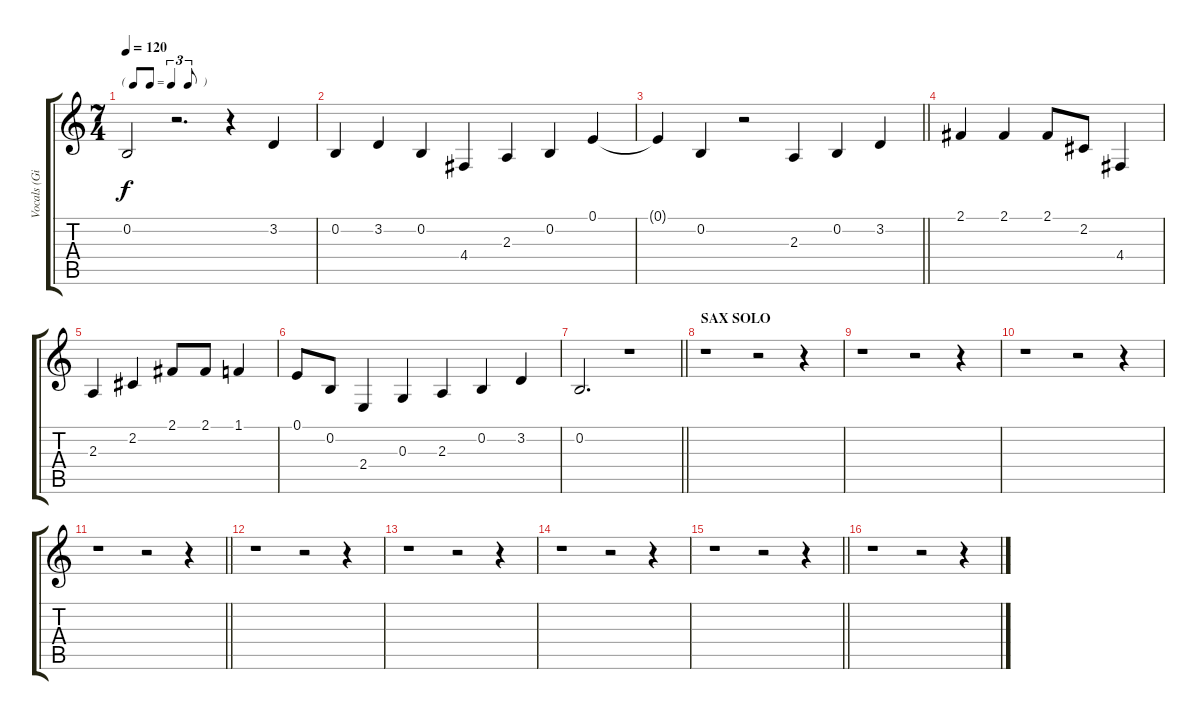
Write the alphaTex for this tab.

\track ("Vocals (Gilmour)" "Vocals (Gi") {instrument lead6voice}
\staff {score tabs}
\tuning (E4 B3 G3 D3 A2 E2) {hide}
\ts (7 4)
\tf triplet8th
\tempo 120
\clef g2
\ks c
0.2.2{dy f} r.2{d} r.4 3.2.4 |
0.2.4 3.2.4 0.2.4 4.4.4 2.3.4 0.2.4 0.1.4 |
\barLineRight lightlight
0.1{t}.4 0.2.4 r.2 2.3.4 0.2.4 3.2.4 |
2.1.4 2.1.4 2.1.8 2.2.8 4.4.4 |
2.3.4 2.2.4 2.1.8 2.1.8 1.1.4 |
0.1.8 0.2.8 2.4.4 0.3.4 2.3.4 0.2.4 3.2.4 |
\barLineRight lightlight
0.2.2{d} r.1 |
\section ("" "SAX SOLO")
r.1 r.2 r.4 |
r.1 r.2 r.4 |
r.1 r.2 r.4 |
\barLineRight lightlight
r.1 r.2 r.4 |
r.1 r.2 r.4 |
r.1 r.2 r.4 |
r.1 r.2 r.4 |
\barLineRight lightlight
r.1 r.2 r.4 |
r.1 r.2 r.4
